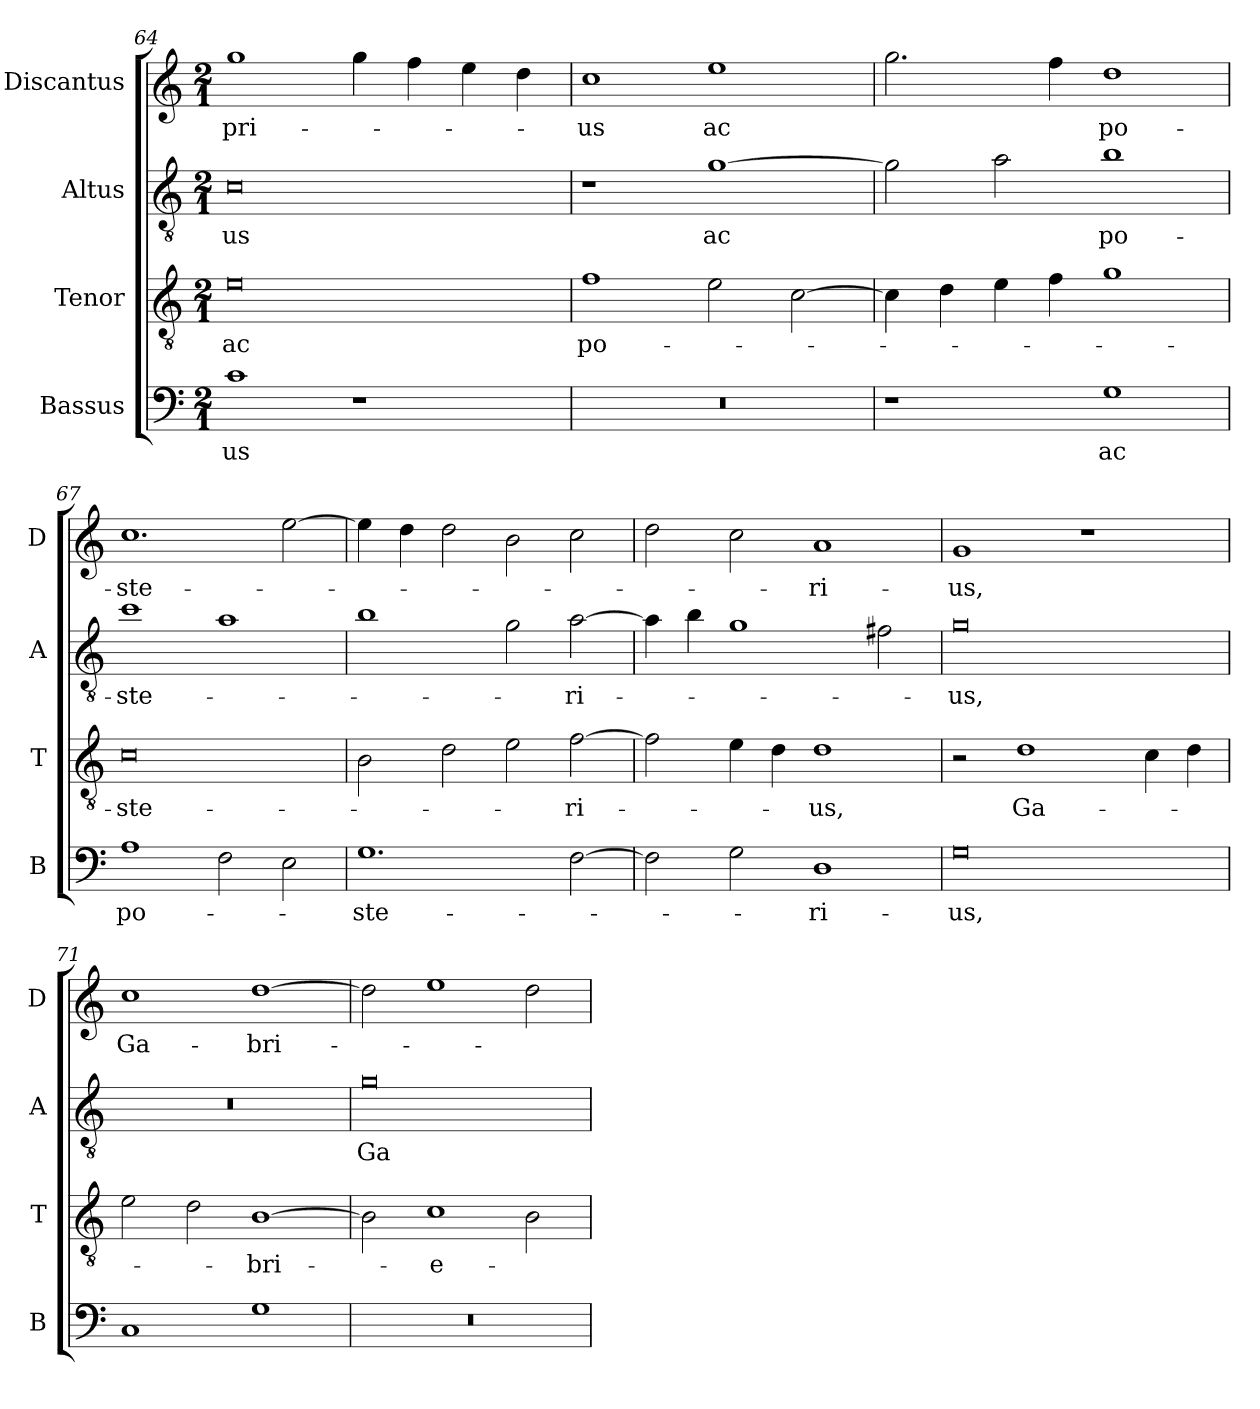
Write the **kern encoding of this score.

**kern	**text	**kern	**text	**kern	**text	**kern	**text
*part4	*part4	*part3	*part3	*part2	*part2	*part1	*part1
*staff4	*staff4	*staff3	*staff3	*staff2	*staff2	*staff1	*staff1
*I"Bassus	*	*I"Tenor	*	*I"Altus	*	*I"Discantus	*
*I'B	*	*I'T	*	*I'A	*	*I'D	*
*clefF4	*	*clefGv2	*	*clefGv2	*	*clefG2	*
*k[]	*	*k[]	*	*k[]	*	*k[]	*
*M2/1	*	*M2/1	*	*M2/1	*	*M2/1	*
=64	=64	=64	=64	=64	=64	=64	=64
1c	-us	0e	ac	0c	-us	1gg	pri-
1r	.	.	.	.	.	4gg\	.
.	.	.	.	.	.	4ff\	.
.	.	.	.	.	.	4ee\	.
.	.	.	.	.	.	4dd\	.
=65	=65	=65	=65	=65	=65	=65	=65
0r	.	1f	po-	1r	.	1cc	-us
.	.	2e\	.	[1g	ac	1ee	ac
.	.	[2c\	.	.	.	.	.
=66	=66	=66	=66	=66	=66	=66	=66
1r	.	4c\]	.	2g\]	.	2.gg\	.
.	.	4d\	.	.	.	.	.
.	.	4e\	.	2a\	.	.	.
.	.	4f\	.	.	.	4ff\	.
1G	ac	1g	.	1b	po-	1dd	po-
=67	=67	=67	=67	=67	=67	=67	=67
1A	po-	0c	-ste-	1cc	-ste-	1.cc	-ste-
2F\	.	.	.	1a	.	.	.
2E\	.	.	.	.	.	[2ee\	.
=68	=68	=68	=68	=68	=68	=68	=68
1.G	-ste-	2B\	.	1b	.	4ee\]	.
.	.	.	.	.	.	4dd\	.
.	.	2d\	.	.	.	2dd\	.
.	.	2e\	.	2g\	.	2b\	.
[2F\	.	[2f\	-ri-	[2a\	-ri-	2cc\	.
=69	=69	=69	=69	=69	=69	=69	=69
2F\]	.	2f\]	.	4a\]	.	2dd\	.
.	.	.	.	4b\	.	.	.
2G\	.	4e\	.	1g	.	2cc\	.
.	.	4d\	.	.	.	.	.
1D	-ri-	1d	-us,	.	.	1a	-ri-
.	.	.	.	2f#X\	.	.	.
=70	=70	=70	=70	=70	=70	=70	=70
0G	-us,	2r	.	0g	-us,	1g	-us,
.	.	1d	Ga-	.	.	.	.
.	.	.	.	.	.	1r	.
.	.	4c\	.	.	.	.	.
.	.	4d\	.	.	.	.	.
=71	=71	=71	=71	=71	=71	=71	=71
1C	.	2e\	.	0r	.	1cc	Ga-
.	.	2d\	.	.	.	.	.
1G	.	[1B	-bri-	.	.	[1dd	-bri-
=72	=72	=72	=72	=72	=72	=72	=72
0r	.	2B\]	.	0g	Ga-	2dd\]	.
.	.	1c	-e-	.	.	1ee	.
.	.	2B\	.	.	.	2dd\	.
=	=	=	=	=	=	=	=
*-	*-	*-	*-	*-	*-	*-	*-
